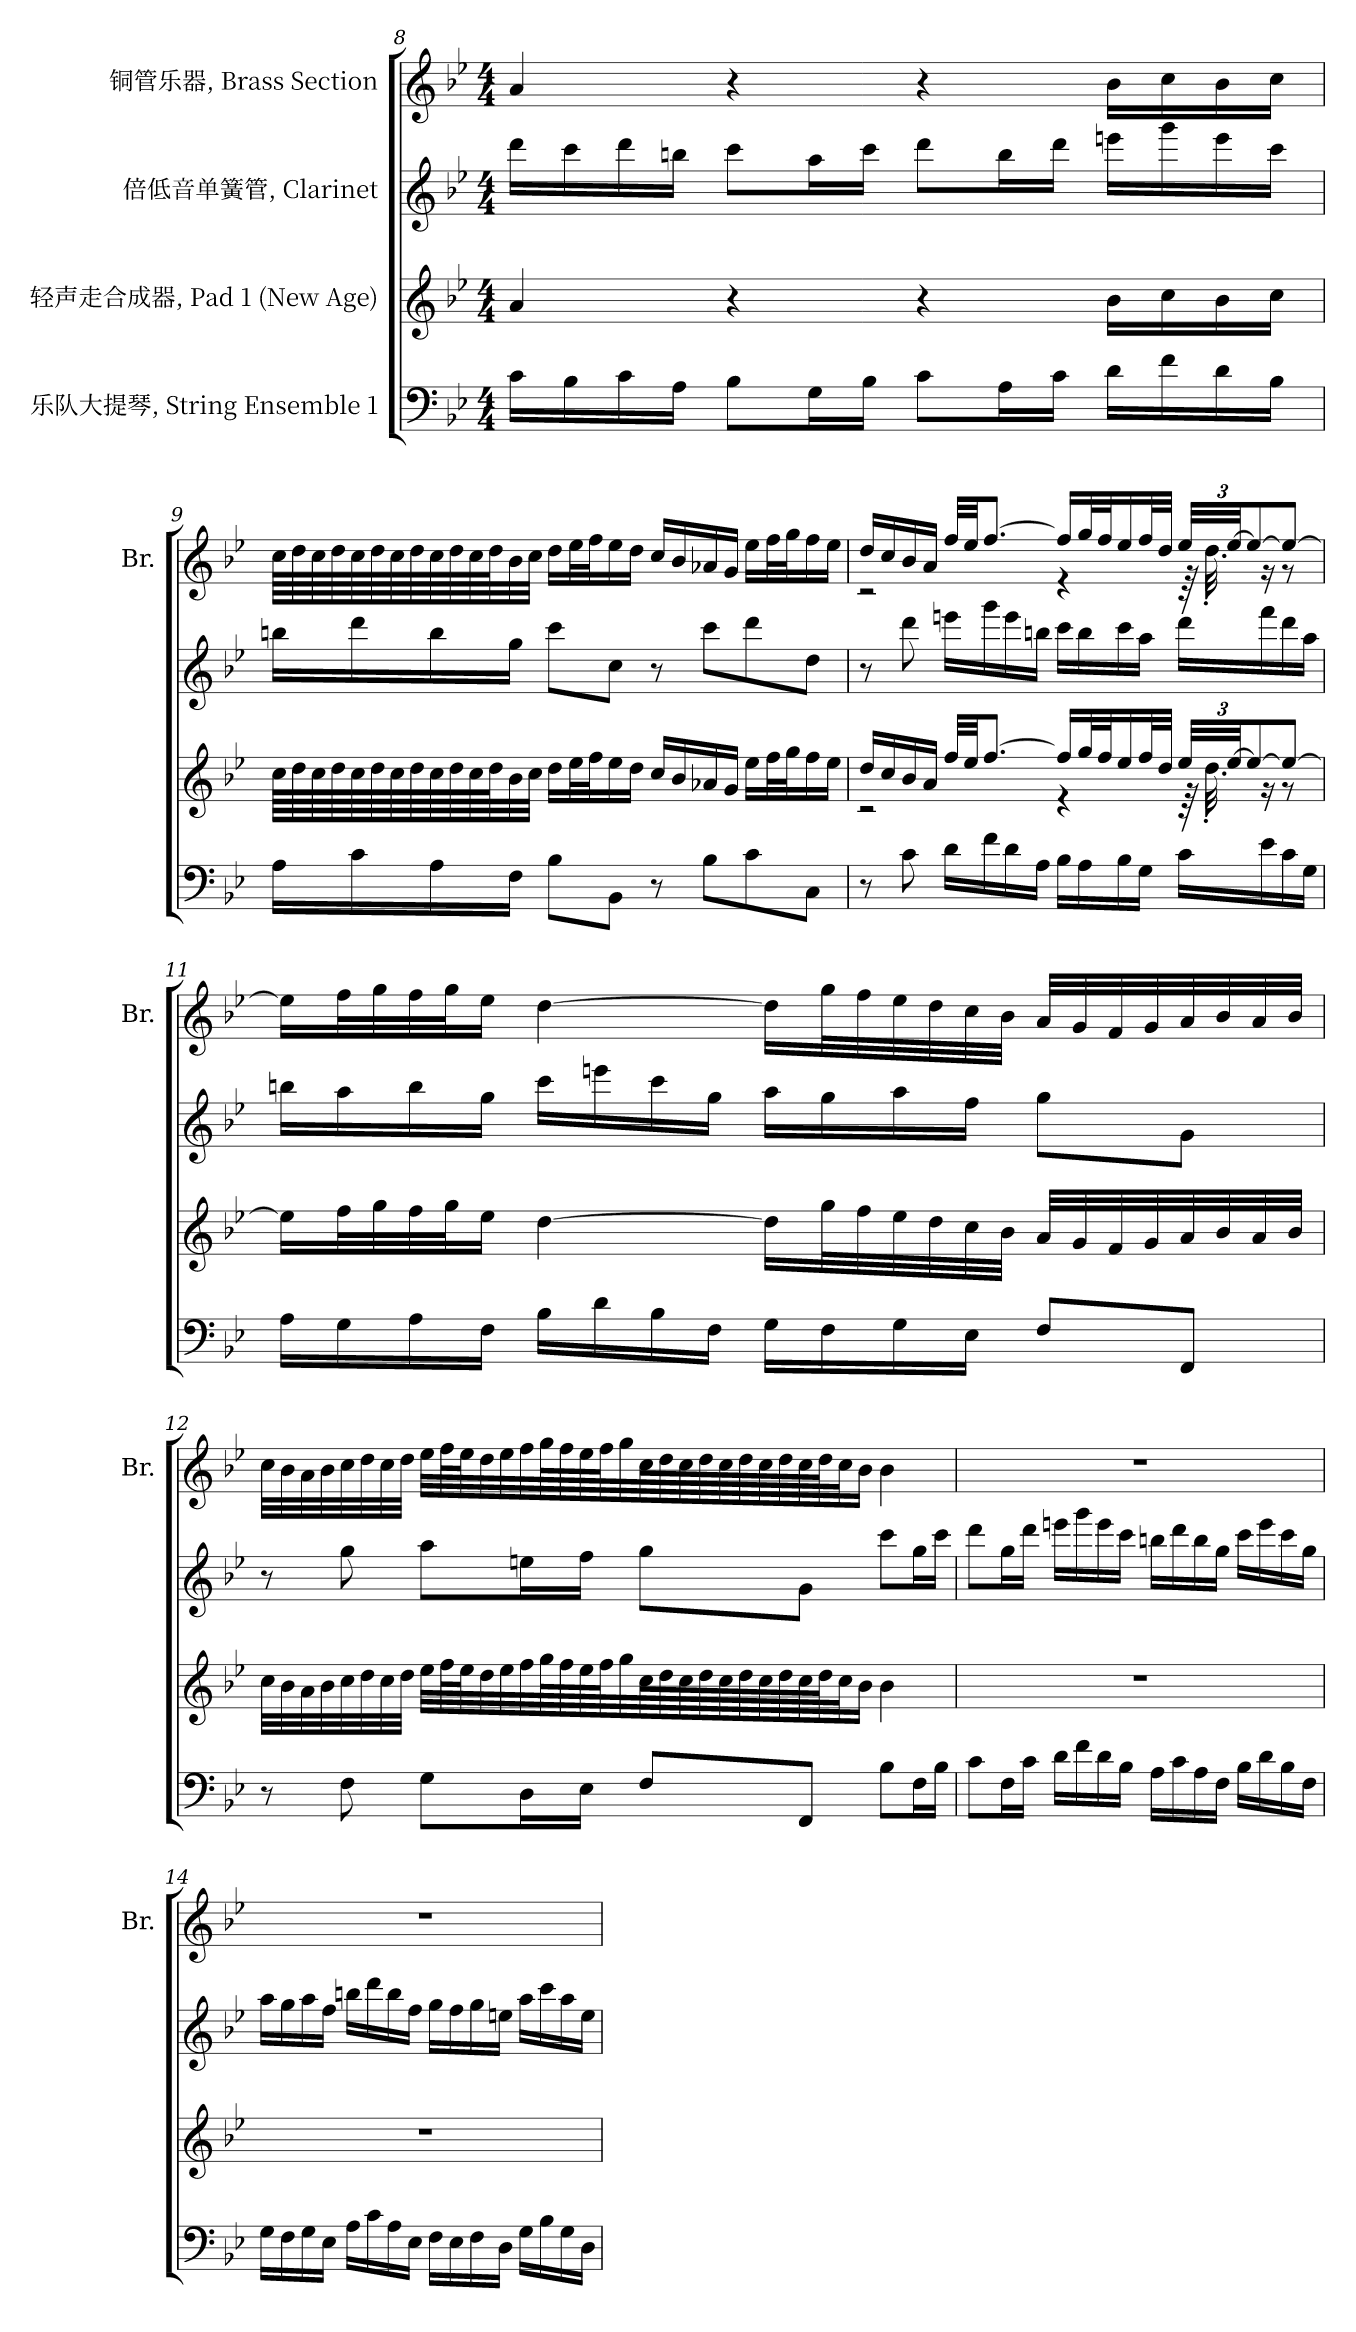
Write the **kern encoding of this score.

**kern	**kern	**kern	**kern
*part4	*part3	*part2	*part1
*staff4	*staff3	*staff2	*staff1
*I"乐队大提琴, String Ensemble 1	*I"轻声走合成器, Pad 1 (New Age)	*I"倍低音单簧管, Clarinet	*I"铜管乐器, Brass Section
*	*	*	*I'Br.
!!LO:LB:g=z
*clefF4	*clefG2	*clefG2	*clefG2
*	*	*ITrd1c2	*
*k[b-e-]	*k[b-e-]	*k[b-e-a-d-]	*k[b-e-]
*M4/4	*M4/4	*M4/4	*M4/4
=8	=8	=8	=8
16c\LL	4a/	16ccc\LL	4a/
16B-\	.	16bb-\	.
16c\	.	16ccc\	.
16A\JJ	.	16aan\JJ	.
8B-\L	4r	8bb-\L	4r
16G\L	.	16gg\L	.
16B-\JJ	.	16bb-\JJ	.
8c\L	4r	8ccc\L	4r
16A\L	.	16aa\L	.
16c\JJ	.	16ccc\JJ	.
16d\LL	16b-\LL	16dddn\LL	16b-\LL
16f\	16cc\	16fff\	16cc\
16d\	16b-\	16ddd\	16b-\
16B-\JJ	16cc\JJ	16bb-\JJ	16cc\JJ
!!LO:PB:g=z
=9	=9	=9	=9
16A\LL	64cc\LLLL	16aan\LL	64cc\LLLL
.	64dd\	.	64dd\
.	64cc\	.	64cc\
.	64dd\	.	64dd\
16c\	64cc\	16ccc\	64cc\
.	64dd\	.	64dd\
.	64cc\	.	64cc\
.	64dd\	.	64dd\
16A\	64cc\	16aa\	64cc\
.	64dd\	.	64dd\
.	64cc\	.	64cc\
.	64dd\J	.	64dd\J
16F\JJ	32b-\	16ff\JJ	32b-\
.	32cc\JJJ	.	32cc\JJJ
8B-\L	16dd\LL	8bb-\L	16dd\LL
.	32ee-\L	.	32ee-\L
.	32ff\J	.	32ff\J
8BB-\J	16ee-\	8b-\J	16ee-\
.	16dd\JJ	.	16dd\JJ
8r	16cc/LL	8r	16cc/LL
.	16b-/	.	16b-/
8B-\L	16a-X/	8bb-\L	16a-X/
.	16g/JJ	.	16g/JJ
8c\	16ee-\LL	8ccc\	16ee-\LL
.	32ff\L	.	32ff\L
.	32gg\J	.	32gg\J
8C\J	16ff\	8cc\J	16ff\
.	16ee-\JJ	.	16ee-\JJ
!!LO:LB:g=z
=10	=10	=10	=10
*	*^	*	*^
8r	16dd/LL	2r	8r	16dd/LL	2r
.	16cc/	.	.	16cc/	.
8c\	16b-/	.	8ccc\	16b-/	.
.	16a/JJ	.	.	16a/JJ	.
16d\LL	32ff/LLL	.	16dddn\LL	32ff/LLL	.
.	32ee-/JJ	.	.	32ee-/JJ	.
16f\	[8.ff/J	.	16fff\	[8.ff/J	.
16d\	.	.	16ddd\	.	.
16A\JJ	.	.	16aan\JJ	.	.
16B-\LL	16ff/LL]	4r	16bb-\LL	16ff/LL]	4r
16A\	32gg/L	.	16aa\	32gg/L	.
.	32ff/J	.	.	32ff/J	.
16B-\	16ee-/	.	16bb-\	16ee-/	.
16G\JJ	32ff/L	.	16gg\JJ	32ff/L	.
.	32dd/JJJ	.	.	32dd/JJJ	.
*	*Xbrackettup	*	*	*Xbrackettup	*
16c\LL	48ee-/LLL	64r	16ccc\LL	48ee-/LLL	64r
.	.	32.dd'\	.	.	32.dd'\
.	[48ee-/JJ	.	.	[48ee-/JJ	.
.	12ee-/_	.	.	12ee-/_	.
16e-\	.	16r	16eee-\	.	16r
16c\	8ee-/J_	8r	16ccc\	8ee-/J_	8r
16G\JJ	.	.	16gg\JJ	.	.
*	*v	*v	*	*v	*v
!!LO:LB:g=z
=11	=11	=11	=11
16A\LL	16ee-\LL]	16aan\LL	16ee-\LL]
16G\	32ff\L	16gg\	32ff\L
.	32gg\	.	32gg\
16A\	32ff\	16aa\	32ff\
.	32gg\J	.	32gg\J
16F\JJ	16ee-\JJ	16ff\JJ	16ee-\JJ
16B-\LL	[4dd\	16bb-\LL	[4dd\
16d\	.	16dddn\	.
16B-\	.	16bb-\	.
16F\JJ	.	16ff\JJ	.
16G\LL	16dd\LL]	16gg\LL	16dd\LL]
16F\	32gg\L	16ff\	32gg\L
.	32ff\	.	32ff\
16G\	32ee-\	16gg\	32ee-\
.	32dd\	.	32dd\
16E-\JJ	32cc\	16ee-\JJ	32cc\
.	32b-\JJJ	.	32b-\JJJ
8F/L	32a/LLL	8ff\L	32a/LLL
.	32g/	.	32g/
.	32f/	.	32f/
.	32g/	.	32g/
8FF/J	32a/	8f\J	32a/
.	32b-/	.	32b-/
.	32a/	.	32a/
.	32b-/JJJ	.	32b-/JJJ
!!LO:PB:g=z
=12	=12	=12	=12
8r	32cc\LLL	8r	32cc\LLL
.	32b-\	.	32b-\
.	32a\	.	32a\
.	32b-\	.	32b-\
8F\	32cc\	8ff\	32cc\
.	32dd\	.	32dd\
.	32cc\	.	32cc\
.	32dd\JJJ	.	32dd\JJJ
8G\L	32ee-\LLL	8gg\L	32ee-\LLL
.	64ff\L	.	64ff\L
.	64ee-\J	.	64ee-\J
.	32dd\	.	32dd\
.	32ee-\	.	32ee-\
16D\L	32ff\	16ddn\L	32ff\
.	64gg\L	.	64gg\L
.	64ff\	.	64ff\
16E-\JJ	64ee-\	16ee-\JJ	64ee-\
.	64ff\J	.	64ff\J
.	32gg\	.	32gg\
8F/L	64cc\L	8ff\L	64cc\L
.	64dd\	.	64dd\
.	64cc\	.	64cc\
.	64dd\	.	64dd\
.	64cc\	.	64cc\
.	64dd\	.	64dd\
.	64cc\	.	64cc\
.	64dd\	.	64dd\
8FF/J	64cc\	8f\J	64cc\
.	64dd\J	.	64dd\J
.	32cc\J	.	32cc\J
.	16b-\JJ	.	16b-\JJ
8B-\L	4b-\	8bb-\L	4b-\
16F\L	.	16ff\L	.
16B-\JJ	.	16bb-\JJ	.
!!LO:LB:g=z
=13	=13	=13	=13
8c\L	1r	8ccc\L	1r
16F\L	.	16ff\L	.
16c\JJ	.	16ccc\JJ	.
16d\LL	.	16dddn\LL	.
16f\	.	16fff\	.
16d\	.	16ddd\	.
16B-\JJ	.	16bb-\JJ	.
16A\LL	.	16aan\LL	.
16c\	.	16ccc\	.
16A\	.	16aa\	.
16F\JJ	.	16ff\JJ	.
16B-\LL	.	16bb-\LL	.
16d\	.	16ddd\	.
16B-\	.	16bb-\	.
16F\JJ	.	16ff\JJ	.
=14	=14	=14	=14
16G\LL	1r	16gg\LL	1r
16F\	.	16ff\	.
16G\	.	16gg\	.
16E-\JJ	.	16ee-\JJ	.
16A\LL	.	16aan\LL	.
16c\	.	16ccc\	.
16A\	.	16aa\	.
16E-\JJ	.	16ee-\JJ	.
16F\LL	.	16ff\LL	.
16E-\	.	16ee-\	.
16F\	.	16ff\	.
16D\JJ	.	16ddn\JJ	.
16G\LL	.	16gg\LL	.
16B-\	.	16bb-\	.
16G\	.	16gg\	.
16D\JJ	.	16dd\JJ	.
=	=	=	=
*-	*-	*-	*-
